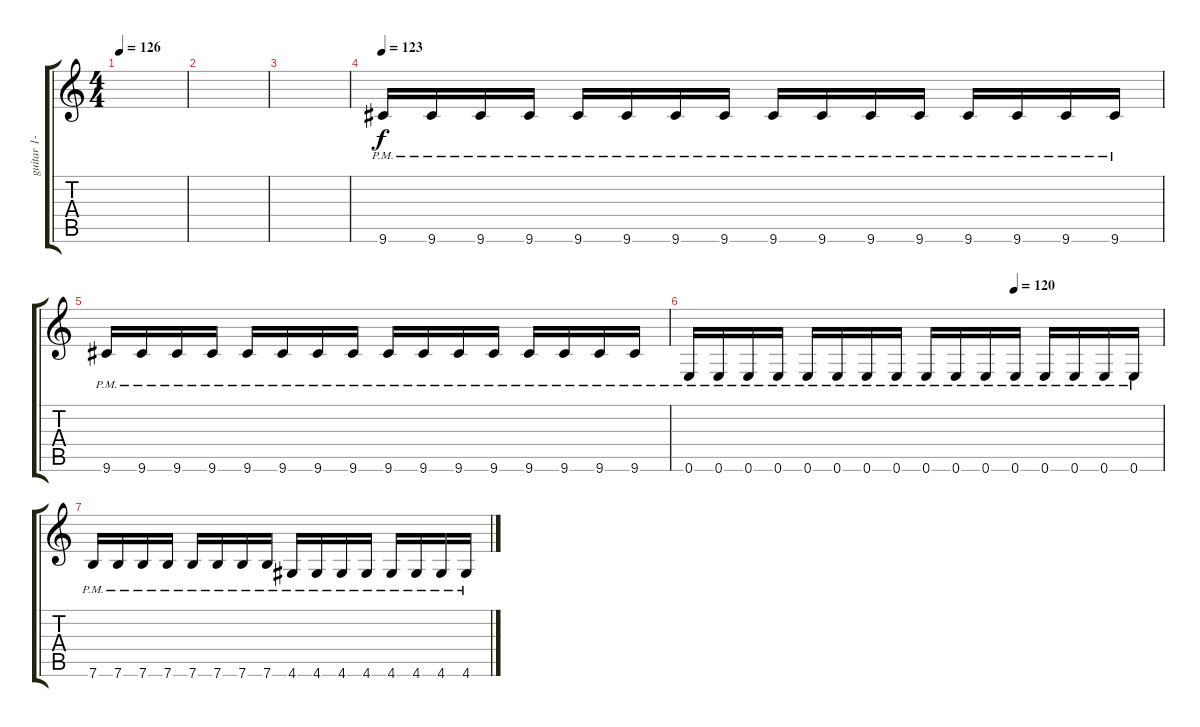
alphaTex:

\track (" guitar 1-intro (Ray Toro)" " guitar 1-") {instrument electricguitarmuted}
\staff {score tabs}
\tuning (E4 B3 G3 D3 A2 E2) {hide}
\ts (4 4)
\tempo 126
\clef g2
\ks c
|
|
|
\tempo 123
9.6{pm}.16 9.6{pm}.16 9.6{pm}.16 9.6{pm}.16 9.6{pm}.16 9.6{pm}.16 9.6{pm}.16 9.6{pm}.16 9.6{pm}.16 9.6{pm}.16 9.6{pm}.16 9.6{pm}.16 9.6{pm}.16 9.6{pm}.16 9.6{pm}.16 9.6{pm}.16 |
9.6{pm}.16 9.6{pm}.16 9.6{pm}.16 9.6{pm}.16 9.6{pm}.16 9.6{pm}.16 9.6{pm}.16 9.6{pm}.16 9.6{pm}.16 9.6{pm}.16 9.6{pm}.16 9.6{pm}.16 9.6{pm}.16 9.6{pm}.16 9.6{pm}.16 9.6{pm}.16 |
\tempo (120 0.6875)
0.6{pm}.16 0.6{pm}.16 0.6{pm}.16 0.6{pm}.16 0.6{pm}.16 0.6{pm}.16 0.6{pm}.16 0.6{pm}.16 0.6{pm}.16 0.6{pm}.16 0.6{pm}.16 0.6{pm}.16 0.6{pm}.16 0.6{pm}.16 0.6{pm}.16 0.6{pm}.16 |
7.6{pm}.16 7.6{pm}.16 7.6{pm}.16 7.6{pm}.16 7.6{pm}.16 7.6{pm}.16 7.6{pm}.16 7.6{pm}.16 4.6{pm}.16 4.6{pm}.16 4.6{pm}.16 4.6{pm}.16 4.6{pm}.16 4.6{pm}.16 4.6{pm}.16 4.6{pm}.16
